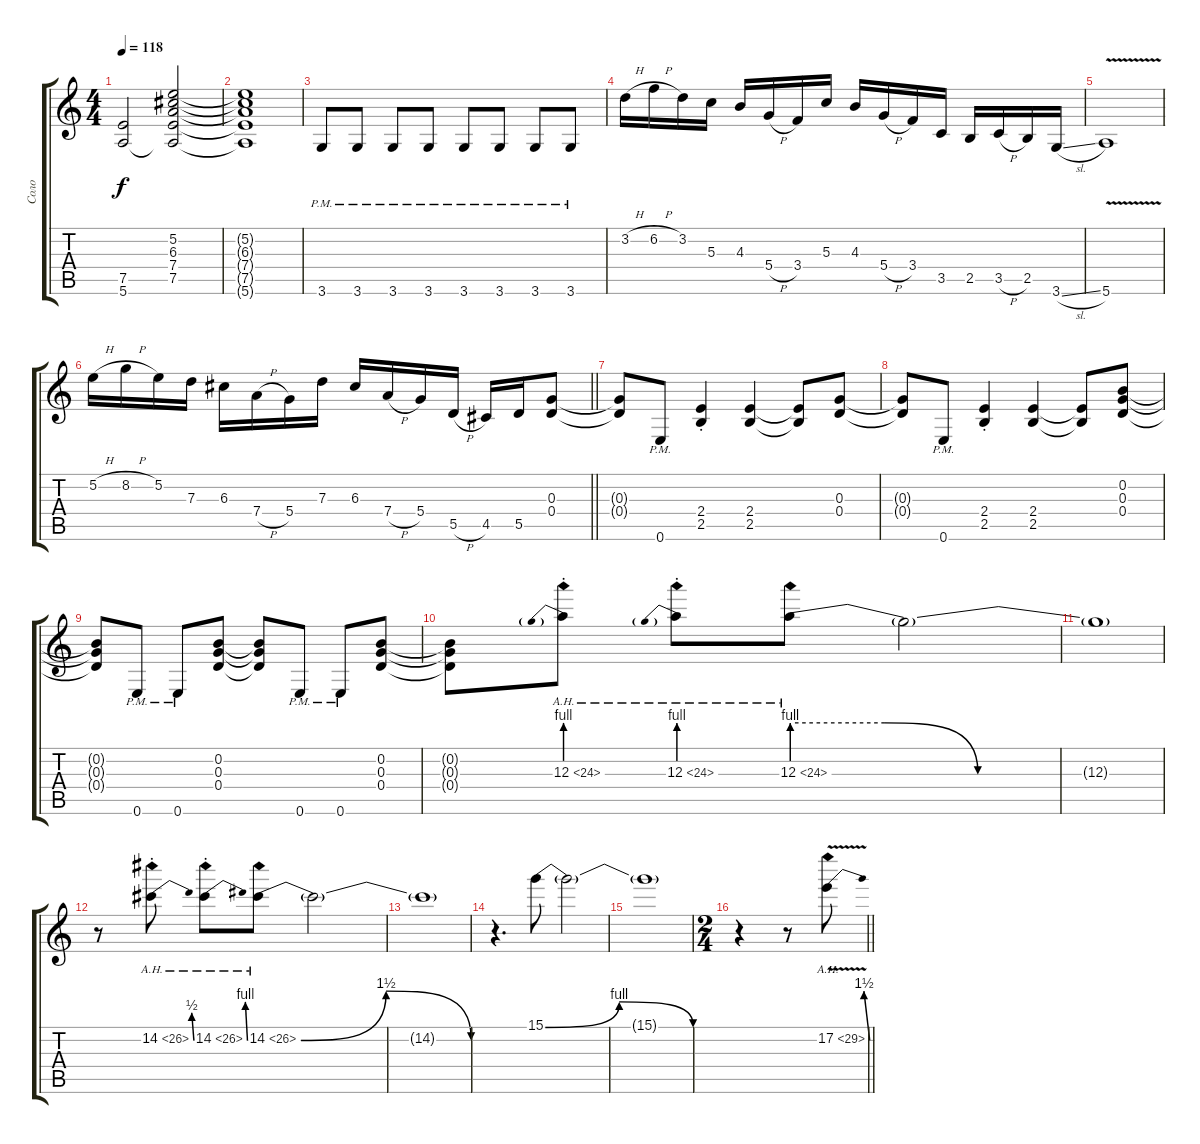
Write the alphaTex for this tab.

\track ("Соло" "Соло") {instrument distortionguitar}
\staff {score tabs}
\tuning (E4 B3 G3 D3 A2 E2) {hide}
\ts (4 4)
\tempo 118
\clef g2
\ks c
(7.5 5.6).2{dy f} (5.2 6.3 7.4 7.5 5.6{t}).2 |
(5.2{t} 6.3{t} 7.4{t} 7.5{t} 5.6{t}).1 |
3.6{pm}.8 3.6{pm}.8 3.6{pm}.8 3.6{pm}.8 3.6{pm}.8 3.6{pm}.8 3.6{pm}.8 3.6{pm}.8 |
3.2{h}.16 6.2{h}.16 3.2.16 5.3.16 4.3.16 5.4{h}.16 3.4.16 5.3.16 4.3.16 5.4{h}.16 3.4.16 3.5.16 2.5.16 3.5{h}.16 2.5.16 3.6{sl}.16 |
5.6{v}.1 |
\barLineRight lightlight
5.2{h}.16 8.2{h}.16 5.2.16 7.3.16 6.3.16 7.4{h}.16 5.4.16 7.3.16 6.3.16 7.4{h}.16 5.4.16 5.5{h}.16 4.5.16 5.5.16 (0.3 0.4).8 |
(0.3{t} 0.4{t}).8 0.6{pm}.8 (2.4{st} 2.5{st}).4 (2.4 2.5).4 (2.4{t} 2.5{t}).8 (0.3 0.4).8 |
(0.3{t} 0.4{t}).8 0.6{pm}.8 (2.4{st} 2.5{st}).4 (2.4 2.5).4 (2.4{t} 2.5{t}).8 (0.2 0.3 0.4).8 |
(0.2{t} 0.3{t} 0.4{t}).8 0.6{pm}.8 0.6{pm}.8 (0.2 0.3 0.4).8 (0.2{t} 0.3{t} 0.4{t}).8 0.6{pm}.8 0.6{pm}.8 (0.2 0.3 0.4).8 |
(0.2{t} 0.3{t} 0.4{t}).8 12.3{be (prebend 0 4 60 4) ah 12 st}.8 12.3{be (prebend 0 4 60 4) ah 12 st}.8 12.3{be (custom 0 4 15 4 30 0 60 0) ah 12}.8 12.3{t}.2 |
12.3{t}.1 |
r.8 14.2{be (bend 0 0 60 2) ah 12 st}.8 14.2{be (bend 0 0 60 4) ah 12 st}.8 14.2{be (bendrelease 0 0 7 6 45 6 60 0) ah 12}.8 14.2{t}.2 |
14.2{t}.1 |
r.4{d} 15.1{be (bendrelease 0 0 9 4 34 4 60 0)}.8 15.1{t}.2 |
15.1{t}.1 |
\ts (2 4)
\barLineRight lightlight
r.4 r.8 17.2{be (bend 0 0 60 6) ah 12 v}.8
